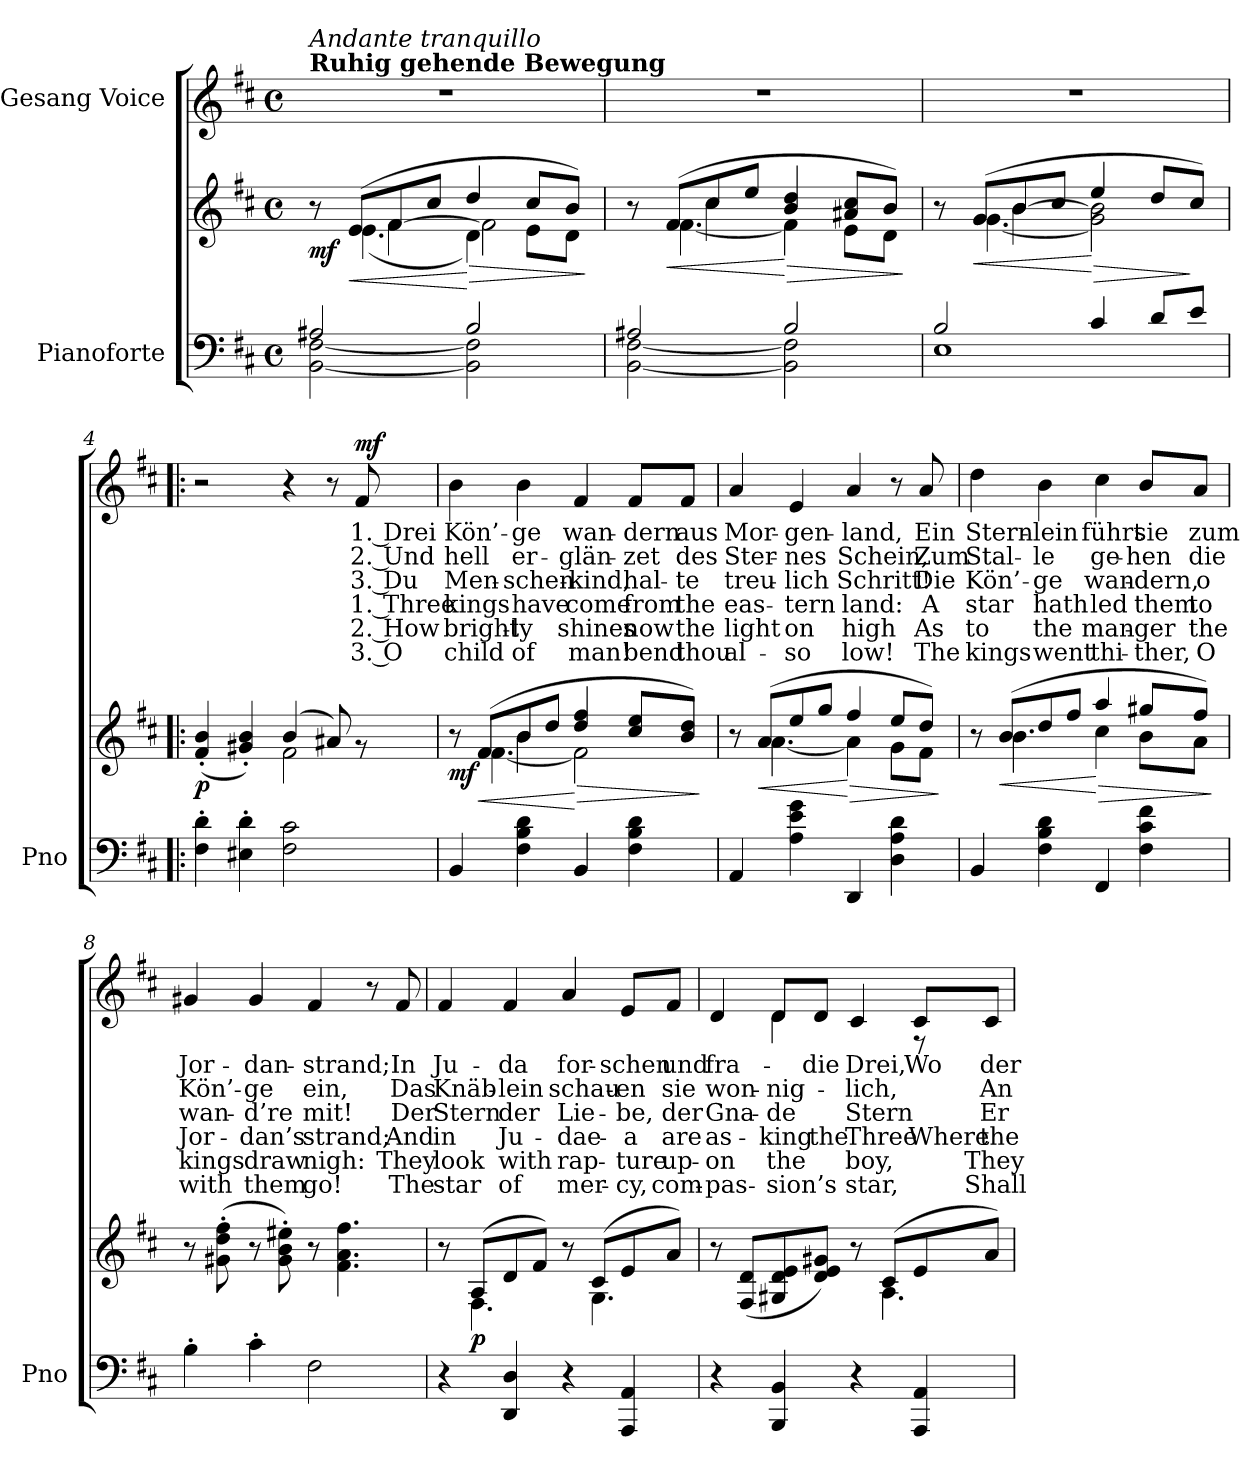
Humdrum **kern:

**kern	**kern	**dynam	**kern	**text	**text	**text	**text	**text	**text	**dynam
*part2	*part2	*part2	*part1	*part1	*part1	*part1	*part1	*part1	*part1	*part1
*staff3	*staff2	*staff2/3	*staff1	*staff1	*staff1	*staff1	*staff1	*staff1	*staff1	*staff1
*I"Pianoforte	*	*	*I"Gesang Voice	*	*	*	*	*	*	*
*I'Pno	*	*	*	*	*	*	*	*	*	*
*clefF4	*clefG2	*	*clefG2	*	*	*	*	*	*	*
*k[f#c#]	*k[f#c#]	*	*k[f#c#]	*	*	*	*	*	*	*
*M4/4	*M4/4	*	*M4/4	*	*	*	*	*	*	*
*met(c)	*met(c)	*	*met(c)	*	*	*	*	*	*	*
=1	=1	=1	=1	=1	=1	=1	=1	=1	=1	=1
*^	*^	*	*	*	*	*	*	*	*	*
*	*	*	*^	*	*	*	*	*	*	*	*	*
!	!	!	!	!	!	!LO:TX:a:B:t=Ruhig gehende Bewegung	!	!	!	!	!	!	!
!	!	!	!	!	!	!LO:TX:a:i:t=Andante tranquillo	!	!	!	!	!	!	!
!	!	!	!	!	!LO:DY:b	!	!	!	!	!	!	!	!
2A#X/	[2BB\ [2F#\	8r	8ryy	4rgyy	mf	1r	.	.	.	.	.	.	.
!	!	!	!	!	!LO:HP:b	!	!	!	!	!	!	!	!
.	.	(>8e/L	(<4.e\	.	<	.	.	.	.	.	.	.	.
.	.	8f#/	.	[4f#\	.	.	.	.	.	.	.	.	.
.	.	8cc#/J	.	.	.	.	.	.	.	.	.	.	.
!	!	!	!	!	!LO:HP:n=1:b	!	!	!	!	!	!	!	!
2B/	2BB\] 2F#\]	4dd/	4d\)	2f#\]	[ >	.	.	.	.	.	.	.	.
.	.	8cc#/L	8e\L	.	.	.	.	.	.	.	.	.	.
.	.	8b/J)	8d\J	.	.	.	.	.	.	.	.	.	.
*v	*v	*	*	*	*	*	*	*	*	*	*	*	*
*	*v	*v	*v	*	*	*	*	*	*	*	*	*
.	.	]	.	.	.	.	.	.	.	.
=2	=2	=2	=2	=2	=2	=2	=2	=2	=2	=2
*^	*^	*	*	*	*	*	*	*	*	*
*	*	*	*^	*	*	*	*	*	*	*	*	*
2A#X/	[2BB\ [2F#\	8r	8ryy	4rgyy	.	1r	.	.	.	.	.	.	.
!	!	!	!	!	!LO:HP:b	!	!	!	!	!	!	!	!
.	.	(>8f#/L	[4.f#\	.	<	.	.	.	.	.	.	.	.
.	.	8cc#/	.	(<4cc#\	.	.	.	.	.	.	.	.	.
.	.	8ee/J	.	.	.	.	.	.	.	.	.	.	.
!	!	!	!	!	!LO:HP:n=1:b	!	!	!	!	!	!	!	!
2B/	2BB\] 2F#\]	4b/ 4dd/	4f#\]	2rgyy)	[ >	.	.	.	.	.	.	.	.
.	.	8a#X/ 8cc#/L	8e\L	.	.	.	.	.	.	.	.	.	.
.	.	8b/J)	8d\J	.	.	.	.	.	.	.	.	.	.
*v	*v	*	*	*	*	*	*	*	*	*	*	*	*
*	*v	*v	*v	*	*	*	*	*	*	*	*	*
.	.	]	.	.	.	.	.	.	.	.
=3	=3	=3	=3	=3	=3	=3	=3	=3	=3	=3
*^	*^	*	*	*	*	*	*	*	*	*
*	*	*	*^	*	*	*	*	*	*	*	*	*
2B/	1E	8r	8ryy	4rgyy	.	1r	.	.	.	.	.	.	.
!	!	!	!	!	!LO:HP:b	!	!	!	!	!	!	!	!
.	.	(>8g/L	[4.g\	.	<	.	.	.	.	.	.	.	.
.	.	8b/	.	[4b\	.	.	.	.	.	.	.	.	.
.	.	8cc#/J	.	.	.	.	.	.	.	.	.	.	.
!	!	!	!	!	!LO:HP:n=1:b	!	!	!	!	!	!	!	!
4c#/	.	4ee/	2g\] 2b\]	2rgyy	[ >	.	.	.	.	.	.	.	.
8d/L	.	8dd/L	.	.	.	.	.	.	.	.	.	.	.
8e/J	.	8cc#/J)	.	.	]	.	.	.	.	.	.	.	.
*v	*v	*	*	*	*	*	*	*	*	*	*	*	*
*	*	*v	*v	*	*	*	*	*	*	*	*	*
!!LO:LB:g=z
=4!|:	=4!|:	=4!|:	=4!|:	=4!|:	=4!|:	=4!|:	=4!|:	=4!|:	=4!|:	=4!|:	=4!|:
!	!	!	!LO:DY:b	!	!	!	!	!	!	!	!
4F#\' 4d\'	(<4f#/' 4b/'	2rddyy	p	2r	.	.	.	.	.	.	.
4E#X\' 4d\'	4g#X/' 4b/')	.	.	.	.	.	.	.	.	.	.
2F#\ 2c#\	(>4b/	2f#\	.	4r	.	.	.	.	.	.	.
.	8a#X/)	.	.	8r	.	.	.	.	.	.	.
!	!	!	!	!	!LO:LY:b	!LO:LY:b	!LO:LY:b	!LO:LY:b	!LO:LY:b	!LO:LY:b	!LO:DY:a
.	8rg	.	.	8f#/	1. Drei	2. Und	3. Du	1. Three	2. How	3. O	mf
=5	=5	=5	=5	=5	=5	=5	=5	=5	=5	=5	=5
*	*	*^	*	*	*	*	*	*	*	*	*
!	!	!	!	!LO:DY:b	!	!LO:LY:b	!LO:LY:b	!LO:LY:b	!LO:LY:b	!LO:LY:b	!LO:LY:b	!
4BB/	8r	8ryy	4ryy	mf	4b\	Kön’-	hell	Men-	kings	bright-	child	.
!	!	!	!	!LO:HP:b	!	!	!	!	!	!	!	!
.	(>8f#/L	[4.f#\	.	<	.	.	.	.	.	.	.	.
!	!	!	!	!	!	!LO:LY:b	!LO:LY:b	!LO:LY:b	!LO:LY:b	!LO:LY:b	!LO:LY:b	!
4F#\ 4B\ 4d\	8b/	.	4b\	.	4b\	-ge	er-	-schen-	have	-ly	of	.
.	8dd/J	.	.	.	.	.	.	.	.	.	.	.
!	!	!	!	!LO:HP:n=1:b	!	!LO:LY:b	!LO:LY:b	!LO:LY:b	!LO:LY:b	!LO:LY:b	!LO:LY:b	!
4BB/	4dd/ 4ff#/	2f#\]	2rddyy	[ >	4f#/	wan-	-glän-	-kind,	come	shines	man!	.
!	!	!	!	!	!	!LO:LY:b	!LO:LY:b	!LO:LY:b	!LO:LY:b	!LO:LY:b	!LO:LY:b	!
4F#\ 4B\ 4d\	8cc#/ 8ee/L	.	.	.	8f#/L	-dern	-zet	hal-	from	now	bend	.
!	!	!	!	!	!	!LO:LY:b	!LO:LY:b	!LO:LY:b	!LO:LY:b	!LO:LY:b	!LO:LY:b	!
.	8b/ 8dd/J)	.	.	.	8f#/J	aus	des	-te	the	the	thou	.
*	*v	*v	*v	*	*	*	*	*	*	*	*	*
.	.	]	.	.	.	.	.	.	.	.
=6	=6	=6	=6	=6	=6	=6	=6	=6	=6	=6
*	*^	*	*	*	*	*	*	*	*	*
!	!	!	!	!	!LO:LY:b	!LO:LY:b	!LO:LY:b	!LO:LY:b	!LO:LY:b	!LO:LY:b	!
4AA/	8r	8ryy	.	4a/	Mor-	Ster-	treu-	eas-	light	al-	.
!	!	!	!LO:HP:b	!	!	!	!	!	!	!	!
.	(>8a/L	[4.a\	<	.	.	.	.	.	.	.	.
!	!	!	!	!	!LO:LY:b	!LO:LY:b	!LO:LY:b	!LO:LY:b	!LO:LY:b	!LO:LY:b	!
4A\ 4e\ 4g\	8ee/	.	.	4e/	-gen-	-nes	-lich	-tern	on	-so	.
.	8gg/J	.	.	.	.	.	.	.	.	.	.
!	!	!	!LO:HP:n=1:b	!	!LO:LY:b	!LO:LY:b	!LO:LY:b	!LO:LY:b	!LO:LY:b	!LO:LY:b	!
4DD/	4ff#/	4a\]	[ >	4a/	-land,	Schein,	Schritt!	land:	high	low!	.
4D\ 4A\ 4d\	8ee/L	8g\L	.	8r	.	.	.	.	.	.	.
!	!	!	!	!	!LO:LY:b	!LO:LY:b	!LO:LY:b	!LO:LY:b	!LO:LY:b	!LO:LY:b	!
.	8dd/J)	8f#\J	.	8a/	Ein	Zum	Die	A	As	The	.
*	*v	*v	*	*	*	*	*	*	*	*	*
.	.	]	.	.	.	.	.	.	.	.
!!LO:LB:g=z
=7	=7	=7	=7	=7	=7	=7	=7	=7	=7	=7
*	*^	*	*	*	*	*	*	*	*	*
!	!	!	!	!	!LO:LY:b	!LO:LY:b	!LO:LY:b	!LO:LY:b	!LO:LY:b	!LO:LY:b	!
4BB/	8r	8ryy	.	4dd\	Stern-	Stal-	Kön’-	star	to	kings	.
!	!	!	!LO:HP:b	!	!	!	!	!	!	!	!
.	(>8b/L	4.b\	<	.	.	.	.	.	.	.	.
!	!	!	!	!	!LO:LY:b	!LO:LY:b	!LO:LY:b	!LO:LY:b	!LO:LY:b	!LO:LY:b	!
4F#\ 4B\ 4d\	8dd/	.	.	4b\	-lein	-le	-ge	hath	the	went	.
.	8ff#/J	.	.	.	.	.	.	.	.	.	.
!	!	!	!LO:HP:n=1:b	!	!LO:LY:b	!LO:LY:b	!LO:LY:b	!LO:LY:b	!LO:LY:b	!LO:LY:b	!
4FF#/	4aa/	4cc#\	[ >	4cc#\	führt	ge-	wan-	led	man-	thi-	.
!	!	!	!	!	!LO:LY:b	!LO:LY:b	!LO:LY:b	!LO:LY:b	!LO:LY:b	!LO:LY:b	!
4F#\ 4c#\ 4f#\	8gg#X/L	8b\L	.	8b/L	sie	-hen	-dern,	them	-ger	-ther,	.
!	!	!	!	!	!LO:LY:b	!LO:LY:b	!LO:LY:b	!LO:LY:b	!LO:LY:b	!LO:LY:b	!
.	8ff#/J)	8a\J	.	8a/J	zum	die	o	to	the	O	.
*	*v	*v	*	*	*	*	*	*	*	*	*
.	.	]	.	.	.	.	.	.	.	.
=8	=8	=8	=8	=8	=8	=8	=8	=8	=8	=8
!	!	!	!	!LO:LY:b	!LO:LY:b	!LO:LY:b	!LO:LY:b	!LO:LY:b	!LO:LY:b	!
4B'\	8r	.	4g#X/	Jor-	Kön’-	wan-	Jor-	kings	with	.
.	(>8g#X\' 8dd\' 8ff#\'	.	.	.	.	.	.	.	.	.
!	!	!	!	!LO:LY:b	!LO:LY:b	!LO:LY:b	!LO:LY:b	!LO:LY:b	!LO:LY:b	!
4c#'\	8r	.	4g#/	-dan-	-ge	-d’re	-dan’s	draw	them	.
.	8g#\' 8b\' 8ee#X\')	.	.	.	.	.	.	.	.	.
!	!	!	!	!LO:LY:b	!LO:LY:b	!LO:LY:b	!LO:LY:b	!LO:LY:b	!LO:LY:b	!
2F#\	8r	.	4f#/	-strand;	ein,	mit!	strand;	nigh:	go!	.
.	4.f#\ 4.a\ 4.ff#\	.	.	.	.	.	.	.	.	.
.	.	.	8r	.	.	.	.	.	.	.
!	!	!	!	!LO:LY:b	!LO:LY:b	!LO:LY:b	!LO:LY:b	!LO:LY:b	!LO:LY:b	!
.	.	.	8f#/	In	Das	Der	And	They	The	.
=9	=9	=9	=9	=9	=9	=9	=9	=9	=9	=9
*	*^	*	*	*	*	*	*	*	*	*
!	!	!	!	!	!LO:LY:b	!LO:LY:b	!LO:LY:b	!LO:LY:b	!LO:LY:b	!LO:LY:b	!
4r	8r	8ryy	.	4f#/	Ju-	Knäb-	Stern	in	look	star	.
!	!	!	!LO:DY:b	!	!	!	!	!	!	!	!
.	(>8A/L	4.F#\	p	.	.	.	.	.	.	.	.
!	!	!	!	!	!LO:LY:b	!LO:LY:b	!LO:LY:b	!LO:LY:b	!LO:LY:b	!LO:LY:b	!
4DD/ 4D/	8d/	.	.	4f#/	-da	-lein	der	Ju-	with	of	.
.	8f#/J)	.	.	.	.	.	.	.	.	.	.
!	!	!	!	!	!LO:LY:b	!LO:LY:b	!LO:LY:b	!LO:LY:b	!LO:LY:b	!LO:LY:b	!
4r	8r	8ryy	.	4a/	for-	schau-	Lie-	-dae-	rap-	mer-	.
.	(>8c#/L	4.G\	.	.	.	.	.	.	.	.	.
!	!	!	!	!	!LO:LY:b	!LO:LY:b	!LO:LY:b	!LO:LY:b	!LO:LY:b	!LO:LY:b	!
4AAA/ 4AA/	8e/	.	.	8e/L	-schen	-en	-be,	-a	-ture	-cy,	.
!	!	!	!	!	!LO:LY:b	!LO:LY:b	!LO:LY:b	!LO:LY:b	!LO:LY:b	!LO:LY:b	!
.	8a/J)	.	.	8f#/J	und	sie	der	are	up-	com-	.
!!LO:PB:g=z
=10	=10	=10	=10	=10	=10	=10	=10	=10	=10	=10	=10
!	!	!	!	!	!LO:LY:b	!LO:LY:b	!LO:LY:b	!LO:LY:b	!LO:LY:b	!LO:LY:b	!
*	*	*	*	*^	*	*	*	*	*	*	*
4r	8r	2ryy	.	4d/	4ryy	fra-	won-	Gna-	as-	on	pas-	.
.	(>8F#/ 8d/L	.	.	.	.	.	.	.	.	.	.	.
!	!	!	!	!	!	!LO:LY:b	!	!LO:LY:b	!LO:LY:b	!LO:LY:b	!LO:LY:b	!
!	!	!	!	!	!	!	!LO:LY:b	!	!	!	!	!
4BBB/ 4BB/	8G#X/ 8d/ 8e/	.	.	8d/L	4d\	.	nig-	-de	-king	the	-sion’s	.
!	!	!	!	!	!	!LO:LY:b	!	!	!LO:LY:b	!	!	!
.	8d/ 8e/ 8g#X/J)	.	.	8d/J	.	die	.	.	the	.	.	.
!	!	!	!	!	!	!LO:LY:b	!LO:LY:b	!LO:LY:b	!LO:LY:b	!LO:LY:b	!LO:LY:b	!
4r	8r	8ryy	.	4c#/	4ryy	Drei,	lich,	Stern	Three	boy,	star,	.
.	(>8c#/L	4.A\	.	.	.	.	.	.	.	.	.	.
!	!	!	!	!	!	!LO:LY:b	!	!	!LO:LY:b	!	!	!
4AAA/ 4AA/	8e/	.	.	8c#/L	8r	Wo	.	.	Where	.	.	.
!	!	!	!	!	!	!LO:LY:b	!LO:LY:b	!LO:LY:b	!LO:LY:b	!LO:LY:b	!LO:LY:b	!
.	8a/J)	.	.	8c#/J	8ryy	der	An-	Er-	the	They	Shall	.
*	*v	*v	*	*	*	*	*	*	*	*	*	*
*	*	*	*v	*v	*	*	*	*	*	*	*
=	=	=	=	=	=	=	=	=	=	=
*-	*-	*-	*-	*-	*-	*-	*-	*-	*-	*-
